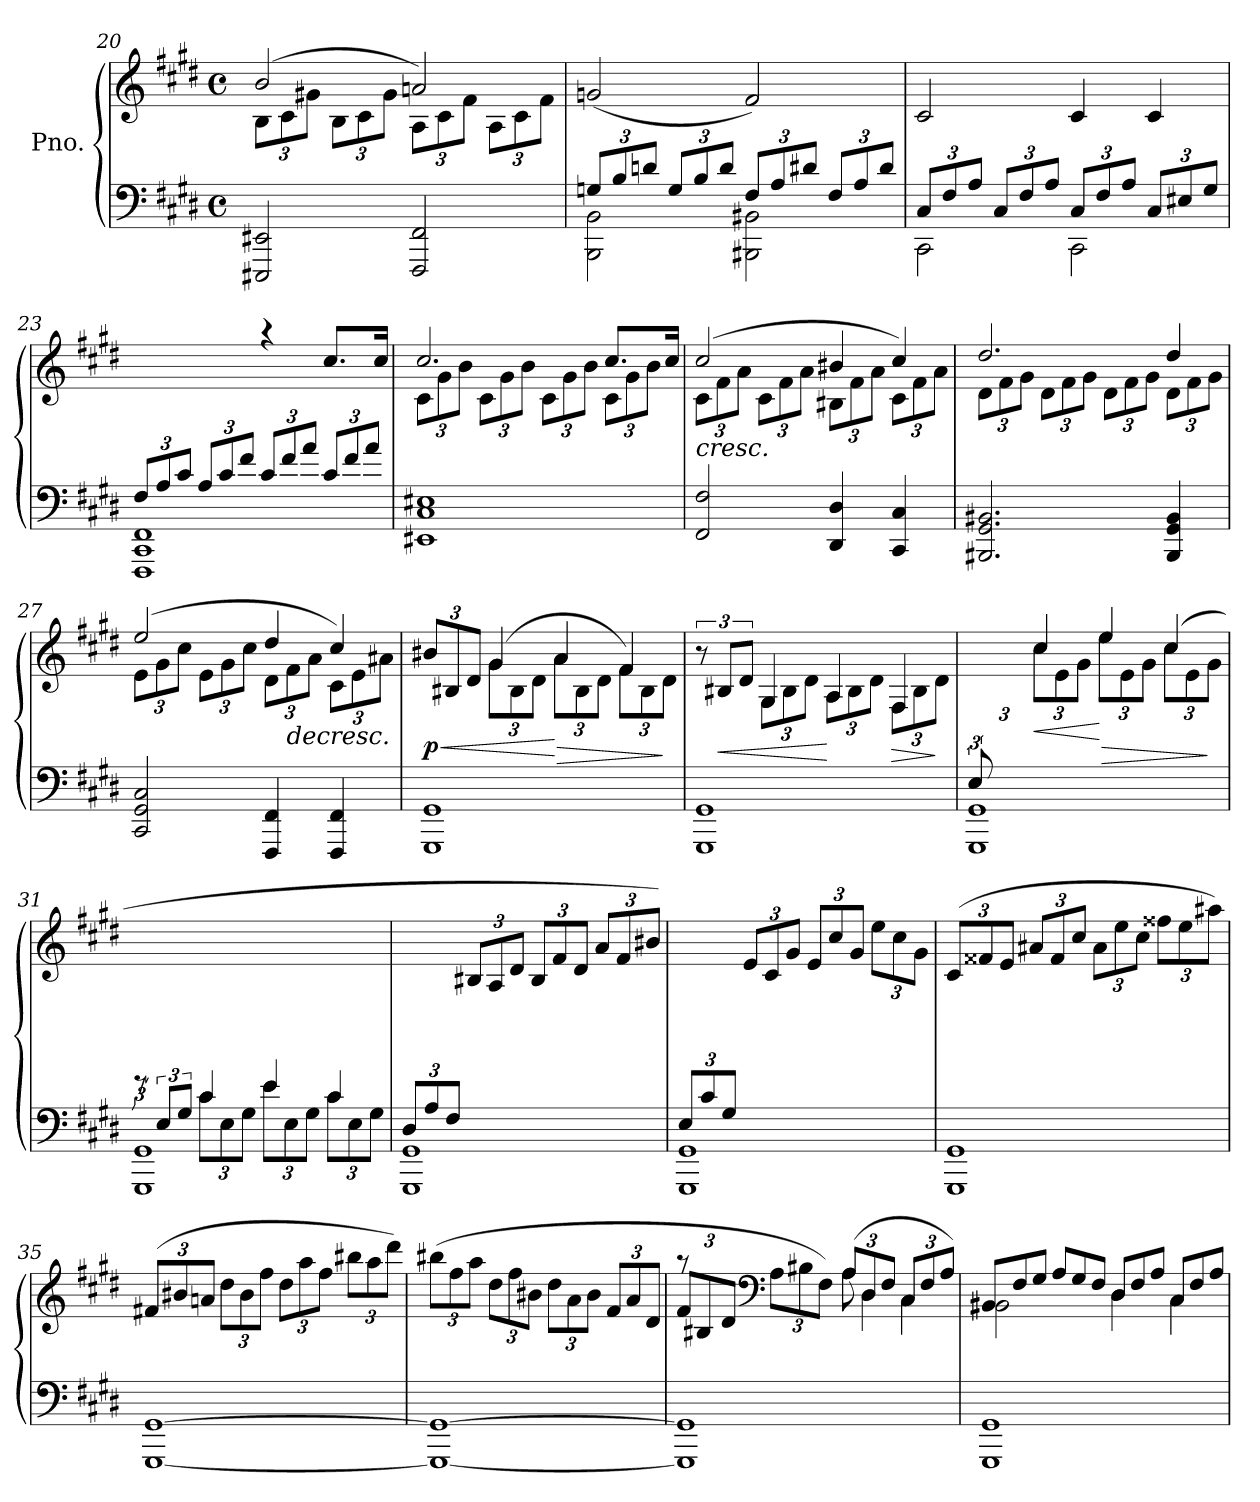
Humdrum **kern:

**kern	**kern	**dynam
*part1	*part1	*part1
*staff2	*staff1	*staff1/2
*I"Pno.	*	*
!!LO:PB:g=z
*clefF4	*clefG2	*
*k[f#c#g#d#]	*k[f#c#g#d#]	*
*E:	*E:	*
*M4/4	*M4/4	*
*met(c)	*met(c)	*
=20	=20	=20
*	*^	*
2EEE#X/ 2EE#X/	(2b/	12B\L	.
.	.	12c#\	.
.	.	12g#X\J	.
.	.	12B\L	.
.	.	12c#\	.
.	.	12g#\J	.
2FFF#/ 2FF#/	2an/)	12A\L	.
.	.	12c#\	.
.	.	12f#\J	.
.	.	12A\L	.
.	.	12c#\	.
.	.	12f#\J	.
*	*v	*v	*
=21	=21	=21
*^	*	*
12Gn/L	2BBB\ 2BB\	(2gn/	.
12B/	.	.	.
12dn/J	.	.	.
12G/L	.	.	.
12B/	.	.	.
12d/J	.	.	.
12F#/L	2BBB#X\ 2BB#X\	2f#/)	.
12A/	.	.	.
12d#X/J	.	.	.
12F#/L	.	.	.
12A/	.	.	.
12d#/J	.	.	.
=22	=22	=22	=22
12C#/L	2CC#\	2c#/	.
12F#/	.	.	.
12A/J	.	.	.
12C#/L	.	.	.
12F#/	.	.	.
12A/J	.	.	.
12C#/L	2CC#\	4c#/	.
12F#/	.	.	.
12A/J	.	.	.
12C#/L	.	4c#/	.
12E#X/	.	.	.
12G#/J	.	.	.
=23	=23	=23	=23
12F#/L	1FFF# 1CC# 1FF#	2ryy	.
12A/	.	.	.
12c#/J	.	.	.
12A/L	.	.	.
12c#/	.	.	.
12f#/J	.	.	.
12c#/L	.	4raa	.
12f#/	.	.	.
12a/J	.	.	.
12c#/L	.	8.cc#/L	.
12f#/	.	.	.
12a/J	.	.	.
.	.	16cc#/Jk	.
*v	*v	*	*
!!LO:LB:g=z
=24	=24	=24
*	*^	*
1EE#X 1C# 1E#X	2.cc#/	12c#\L	.
.	.	12g#\	.
.	.	12b\J	.
.	.	12c#\L	.
.	.	12g#\	.
.	.	12b\J	.
.	.	12c#\L	.
.	.	12g#\	.
.	.	12b\J	.
.	8.cc#/L	12c#\L	.
.	.	12g#\	.
.	.	12b\J	.
.	16cc#/Jk	.	.
=25	=25	=25	=25
!	!LO:TX:b:i:t=cresc.	!	!
2FF#/ 2F#/	(2cc#/	12c#\L	.
.	.	12f#\	.
.	.	12a\J	.
.	.	12c#\L	.
.	.	12f#\	.
.	.	12a\J	.
4DD#/ 4D#/	4b#X/	12B#X\L	.
.	.	12f#\	.
.	.	12a\J	.
4CC#/ 4C#/	4cc#/)	12c#\L	.
.	.	12f#\	.
.	.	12a\J	.
=26	=26	=26	=26
2.BBB#X/ 2.GG#/ 2.BB#X/	2.dd#/	12d#\L	.
.	.	12f#\	.
.	.	12g#\J	.
.	.	12d#\L	.
.	.	12f#\	.
.	.	12g#\J	.
.	.	12d#\L	.
.	.	12f#\	.
.	.	12g#\J	.
4BBB#/ 4GG#/ 4BB#/	4dd#/	12d#\L	.
.	.	12f#\	.
.	.	12g#\J	.
=27	=27	=27	=27
2CC#/ 2GG#/ 2C#/	(2ee/	12e\L	.
.	.	12g#\	.
.	.	12cc#\J	.
.	.	12e\L	.
.	.	12g#\	.
.	.	12cc#\J	.
4FFF#/ 4FF#/	4dd#/	12d#\L	.
!	!	!LO:TX:b:i:t=decresc.	!
.	.	12f#\	.
.	.	12a\J	.
4FFF#/ 4FF#/	4cc#/)	12c#\L	.
.	.	12e\	.
.	.	12a#X\J	.
!!LO:LB:g=z	!!
=28	=28	=28	=28
!	!	!	!LO:HP:b
!	!	!	!LO:DY:n=1:b
1GGG# 1GG#	12b#X/L	4ryy	< p
.	12B#X/	.	.
.	12d#/J	.	.
.	(4g#/	12g#\L	.
.	.	12B#\	.
.	.	12d#\J	.
!	!	!	!LO:HP:n=1:b
.	4a/	12a\L	[ >
.	.	12B#\	.
.	.	12d#\J	.
.	4f#/)	12f#\L	.
.	.	12B#\	.
.	.	12d#\J	]
=29	=29	=29	=29
1GGG# 1GG#	12r	4ryy	.
!	!	!	!LO:HP:b
.	12B#X/L	.	<
.	12d#/J	.	.
.	4G#/	12G#\L	.
.	.	12B#\	.
.	.	12d#\J	.
.	4A/	12A\L	[
.	.	12B#\	.
.	.	12d#\J	.
!	!	!	!LO:HP:b
.	4F#/	12F#\L	>
.	.	12B#\	.
.	.	12d#\J	]
=30	=30	=30	=30
*^	*	*	*
12E/L	1GGG# 1GG#	4ryy	12ryy	.
12%11ryy	.	.	12e\	.
.	.	.	12g#\J	.
!	!	!	!	!LO:HP:b
.	.	4cc#/	12cc#\L	<
.	.	.	12e\	.
.	.	.	12g#\J	.
!	!	!	!	!LO:HP:n=1:b
.	.	4ee/	12ee\L	[ >
.	.	.	12e\	.
.	.	.	12g#\J	.
.	.	(4cc#/	12cc#\L	.
.	.	.	12e\	.
.	.	.	12g#\J	]
*	*	*v	*v	*
=31	=31	=31	=31
*	*^	*	*
12ryy	1GGG# 1GG#	4ryy	12rDDD	.
12E/L	.	.	12%11ryy	.
12G#/J	.	.	.	.
4c#/	.	12c#\L	.	.
.	.	12E\	.	.
.	.	12G#\J	.	.
4e/	.	12e\L	.	.
.	.	12E\	.	.
.	.	12G#\J	.	.
4c#/	.	12c#\L	.	.
.	.	12E\	.	.
.	.	12G#\J	.	.
*	*v	*v	*	*
!!LO:LB:g=z
=32	=32	=32	=32
(>12D#/L	1GGG# 1GG#	4ryy	.
12A/	.	.	.
12F#/J	.	.	.
2.ryy	.	12B#X/L	.
.	.	12A/	.
.	.	12d#/J	.
.	.	12B#/L	.
.	.	12f#/	.
.	.	12d#/J	.
.	.	12a/L	.
.	.	12f#/	.
.	.	12b#X/J)	.
=33	=33	=33	=33
(>12E/L	1GGG# 1GG#	4ryy	.
12c#/	.	.	.
12G#/J	.	.	.
2.ryy	.	12e/L	.
.	.	12c#/	.
.	.	12g#/J	.
.	.	12e/L	.
.	.	12cc#/	.
.	.	12g#/J	.
.	.	12ee\L	.
.	.	12cc#\	.
.	.	12g#\J)	.
*v	*v	*	*
=34	=34	=34
1GGG# 1GG#	(>12c#/L	.
.	12f##X/	.
.	12e/J	.
.	12a#X/L	.
.	12f##/	.
.	12cc#/J	.
.	12a#\L	.
.	12ee\	.
.	12cc#\J	.
.	12ff##X\L	.
.	12ee\	.
.	12aa#X\J)	.
=35	=35	=35
[1GGG# [1GG#	(>12f#X/L	.
.	12b#X/	.
.	12an/J	.
.	12dd#\L	.
.	12b#\	.
.	12ff#\J	.
.	12dd#\L	.
.	12aa\	.
.	12ff#\J	.
.	12bb#X\L	.
.	12aa\	.
.	12ddd#\J)	.
!!LO:LB:g=z
=36	=36	=36
1GGG#_ 1GG#_	(>12bb#X\L	.
.	12ff#\	.
.	12aa\J	.
.	12dd#\L	.
.	12ff#\	.
.	12b#X\J	.
.	12dd#\L	.
.	12a\	.
.	12b#\J	.
.	12f#/L	.
.	12a/	.
.	12d#/J	.
=37	=37	=37
*	*^	*
1GGG#] 1GG#]	12f#/L	8rgg	.
.	12B#X/	.	.
.	.	4.ryy	.
.	12d#/J	.	.
*	*clefF4	*	*
.	12A\L	.	.
.	12B#X\	.	.
.	12F#\J)	.	.
*	*	*Xtuplet	*
.	(>12A/L	12A\	.
.	12D#/	6D#\	.
.	12F#/J	.	.
*	*tuplet	*	*
.	12C#/L	4C#\	.
.	12F#/	.	.
.	12A/J)	.	.
=38	=38	=38	=38
1GGG# 1GG#	12BB#X/L	2BB#\	.
.	12F#/	.	.
.	12G#/J	.	.
.	12A/L	.	.
.	12G#/	.	.
.	12F#/J	.	.
.	12D#/L	4D#\	.
.	12F#/	.	.
.	12A/J	.	.
.	12C#/L	4C#\	.
.	12F#/	.	.
.	12A/J	.	.
*	*v	*v	*
=	=	=
*-	*-	*-
